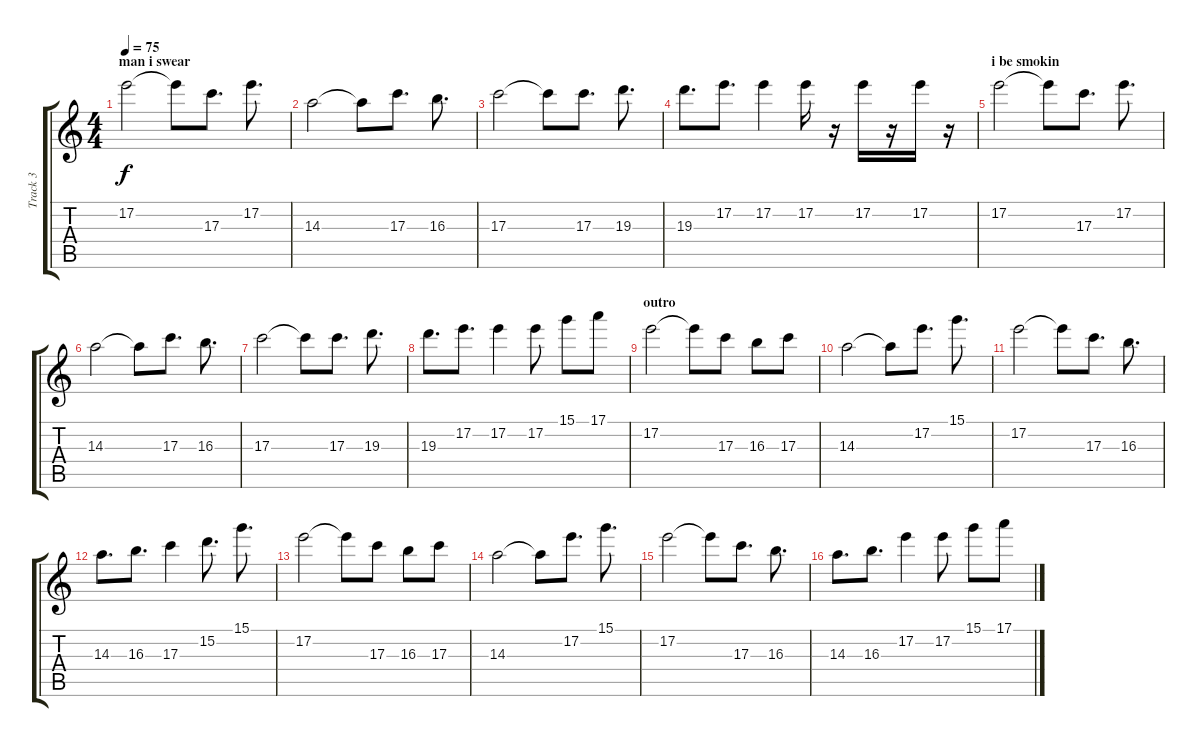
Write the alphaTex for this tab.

\track ("Track 3" "Track 3") {instrument overdrivenguitar}
\staff {score tabs}
\tuning (E4 B3 G3 D3 A2 E2) {hide}
\ts (4 4)
\section ("" "man i swear")
\tempo 75
\clef g2
\ks c
17.2.2{dy f} 17.2{t}.8 17.3.8{d} 17.2.8{d} |
14.3.2 14.3{t}.8 17.3.8{d} 16.3.8{d} |
17.3.2 17.3{t}.8 17.3.8{d} 19.3.8{d} |
19.3.8{d} 17.2.8{d} 17.2.4 17.2.16 r.16 17.2.16 r.16 17.2.16 r.16 |
\section ("" "i be smokin")
17.2.2 17.2{t}.8 17.3.8{d} 17.2.8{d} |
14.3.2 14.3{t}.8 17.3.8{d} 16.3.8{d} |
17.3.2 17.3{t}.8 17.3.8{d} 19.3.8{d} |
19.3.8{d} 17.2.8{d} 17.2.4 17.2.8 15.1.8 17.1.8 |
\section ("" "outro")
17.2.2 17.2{t}.8 17.3.8 16.3.8 17.3.8 |
14.3.2 14.3{t}.8 17.2.8{d} 15.1.8{d} |
17.2.2 17.2{t}.8 17.3.8{d} 16.3.8{d} |
14.3.8{d} 16.3.8{d} 17.3.4 15.2.8{d} 15.1.8{d} |
17.2.2 17.2{t}.8 17.3.8 16.3.8 17.3.8 |
14.3.2 14.3{t}.8 17.2.8{d} 15.1.8{d} |
17.2.2 17.2{t}.8 17.3.8{d} 16.3.8{d} |
14.3.8{d} 16.3.8{d} 17.2.4 17.2.8 15.1.8 17.1.8
